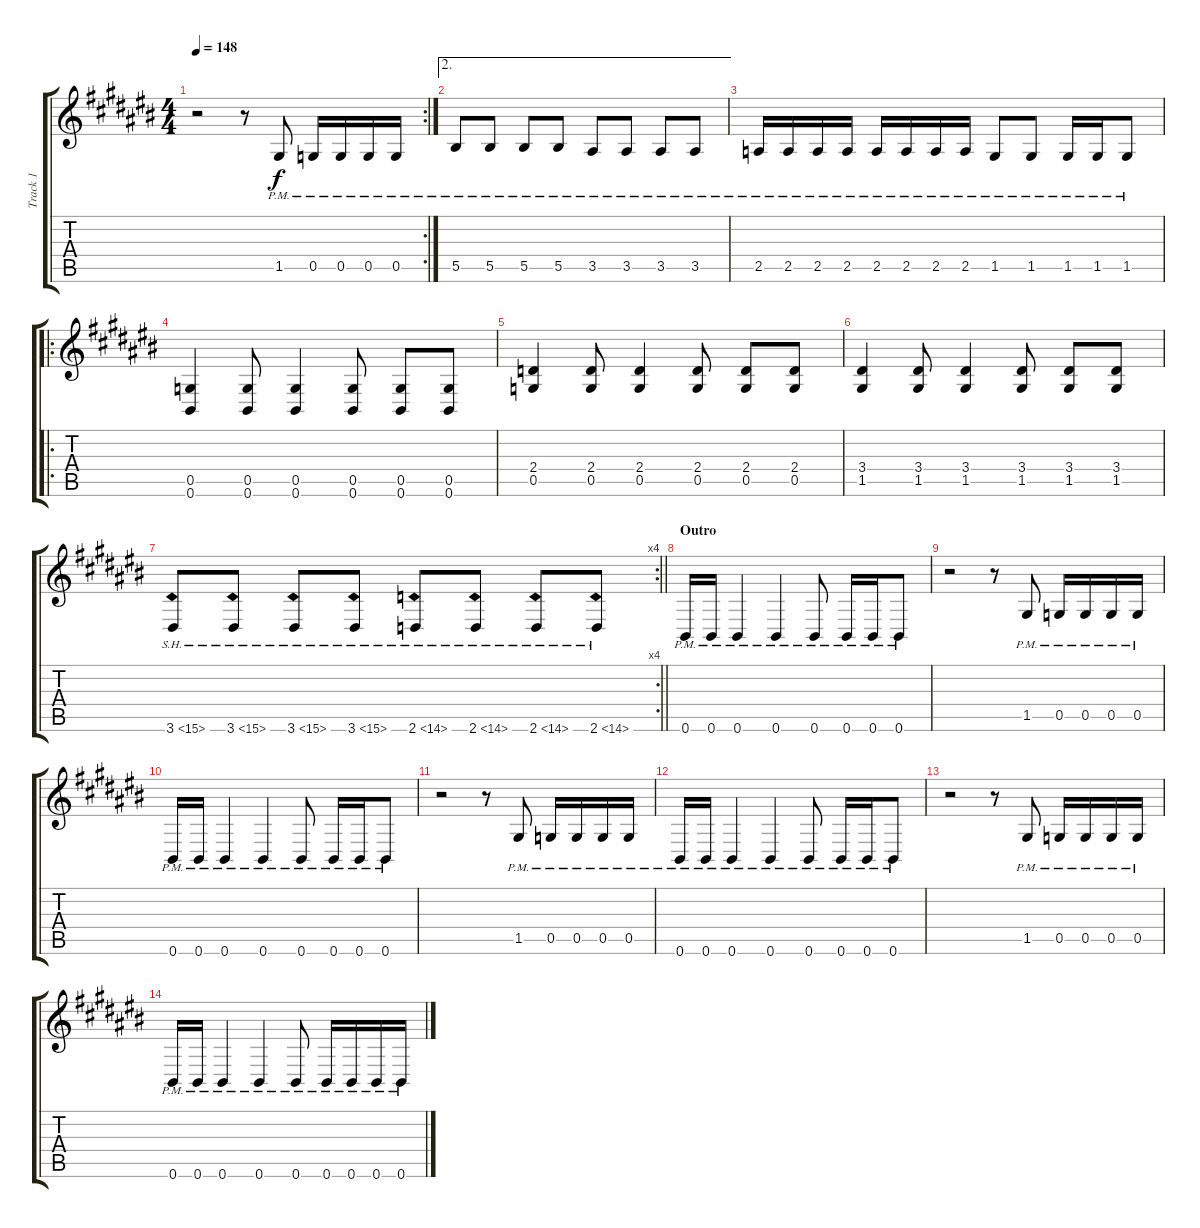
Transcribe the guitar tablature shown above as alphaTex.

\track ("Track 1" "Track 1") {instrument distortionguitar}
\staff {score tabs}
\tuning (D4 A3 F3 C3 G2 C2) {hide}
\rc 2
\ts (4 4)
\tempo 148
\clef g2
\ks c#
r.2{dy f} r.8 1.5{pm}.8 0.5{pm}.16 0.5{pm}.16 0.5{pm}.16 0.5{pm}.16 |
\ae 2
5.5{pm}.8 5.5{pm}.8 5.5{pm}.8 5.5{pm}.8 3.5{pm}.8 3.5{pm}.8 3.5{pm}.8 3.5{pm}.8 |
2.5{pm}.16 2.5{pm}.16 2.5{pm}.16 2.5{pm}.16 2.5{pm}.16 2.5{pm}.16 2.5{pm}.16 2.5{pm}.16 1.5{pm}.8 1.5{pm}.8 1.5{pm}.16 1.5{pm}.16 1.5{pm}.8 |
\ro
(0.5 0.6).4 (0.5 0.6).8 (0.5 0.6).4 (0.5 0.6).8 (0.5 0.6).8 (0.5 0.6).8 |
(2.4 0.5).4 (2.4 0.5).8 (2.4 0.5).4 (2.4 0.5).8 (2.4 0.5).8 (2.4 0.5).8 |
(3.4 1.5).4 (3.4 1.5).8 (3.4 1.5).4 (3.4 1.5).8 (3.4 1.5).8 (3.4 1.5).8 |
\rc 4
\barLineRight lightlight
3.6{sh 12}.8 3.6{sh 12}.8 3.6{sh 12}.8 3.6{sh 12}.8 2.6{sh 12}.8 2.6{sh 12}.8 2.6{sh 12}.8 2.6{sh 12}.8 |
\section ("" "Outro")
0.6{pm}.16 0.6{pm}.16 0.6{pm}.4 0.6{pm}.4 0.6{pm}.8 0.6{pm}.16 0.6{pm}.16 0.6{pm}.8 |
r.2 r.8 1.5{pm}.8 0.5{pm}.16 0.5{pm}.16 0.5{pm}.16 0.5{pm}.16 |
0.6{pm}.16 0.6{pm}.16 0.6{pm}.4 0.6{pm}.4 0.6{pm}.8 0.6{pm}.16 0.6{pm}.16 0.6{pm}.8 |
r.2 r.8 1.5{pm}.8 0.5{pm}.16 0.5{pm}.16 0.5{pm}.16 0.5{pm}.16 |
0.6{pm}.16 0.6{pm}.16 0.6{pm}.4 0.6{pm}.4 0.6{pm}.8 0.6{pm}.16 0.6{pm}.16 0.6{pm}.8 |
r.2 r.8 1.5{pm}.8 0.5{pm}.16 0.5{pm}.16 0.5{pm}.16 0.5{pm}.16 |
0.6{pm}.16 0.6{pm}.16 0.6{pm}.4 0.6{pm}.4 0.6{pm}.8 0.6{pm}.16 0.6{pm}.16 0.6{pm}.16 0.6{pm}.16
